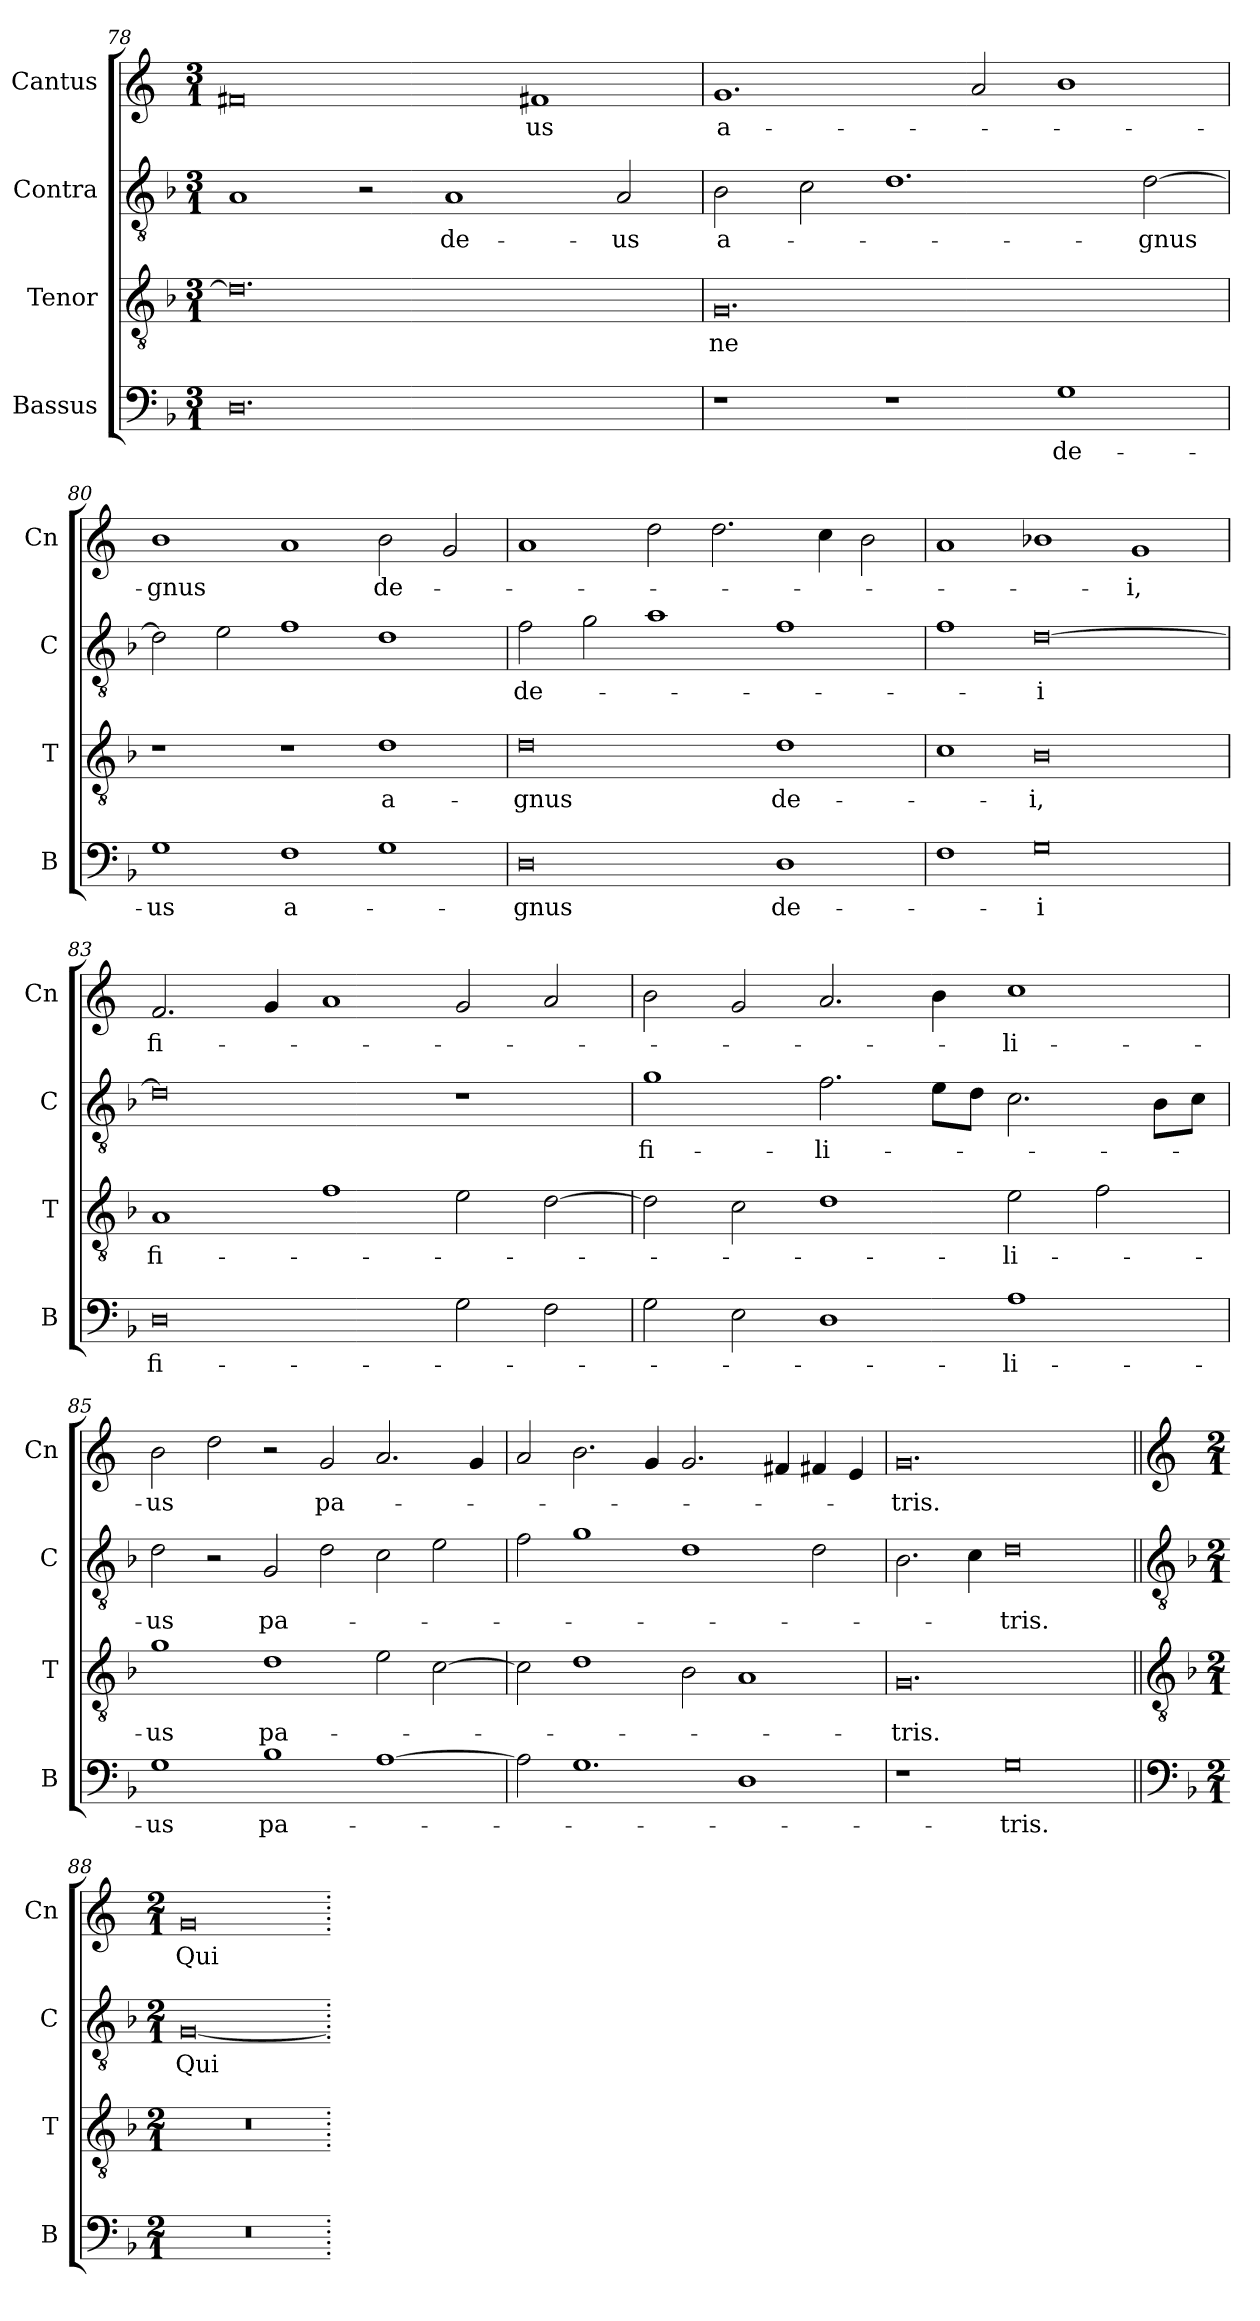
**kern	**text	**kern	**text	**kern	**text	**kern	**text
*part4	*part4	*part3	*part3	*part2	*part2	*part1	*part1
*staff4	*staff4	*staff3	*staff3	*staff2	*staff2	*staff1	*staff1
*I"Bassus	*	*I"Tenor	*	*I"Contra	*	*I"Cantus	*
*I'B	*	*I'T	*	*I'C	*	*I'Cn	*
*clefF4	*	*clefGv2	*	*clefGv2	*	*clefG2	*
*k[b-]	*	*k[b-]	*	*k[b-]	*	*k[]	*
*M3/1	*	*M3/1	*	*M3/1	*	*M3/1	*
=78	=78	=78	=78	=78	=78	=78	=78
0.D	.	0.d]	.	1A	.	0f#X	.
.	.	.	.	2r	.	.	.
.	.	.	.	1A	de-	.	.
.	.	.	.	.	.	1f#X	-us
.	.	.	.	2A/	-us	.	.
=79	=79	=79	=79	=79	=79	=79	=79
1r	.	0.G	-ne	2B-\	a-	1.g	a-
.	.	.	.	2c\	.	.	.
1r	.	.	.	1.d	.	.	.
.	.	.	.	.	.	2a/	.
1G	de-	.	.	.	.	1b	.
.	.	.	.	[2d\	-gnus	.	.
=80	=80	=80	=80	=80	=80	=80	=80
1G	-us	1r	.	2d\]	.	1b	-gnus
.	.	.	.	2e\	.	.	.
1F	a-	1r	.	1f	.	1a	.
1G	.	1d	a-	1d	.	2b\	de-
.	.	.	.	.	.	2g/	.
=81	=81	=81	=81	=81	=81	=81	=81
0D	-gnus	0d	-gnus	2f\	de-	1a	.
.	.	.	.	2g\	.	.	.
.	.	.	.	1a	.	2dd\	.
.	.	.	.	.	.	2.dd\	.
1D	de-	1d	de-	1f	.	.	.
.	.	.	.	.	.	4cc\	.
.	.	.	.	.	.	2b\	.
=82	=82	=82	=82	=82	=82	=82	=82
1F	.	1c	.	1f	.	1a	.
0G	-i	0B-	-i,	[0d	-i	1b-X	.
.	.	.	.	.	.	1g	-i,
=83	=83	=83	=83	=83	=83	=83	=83
0D	fi-	1A	fi-	0d]	.	2.f/	fi-
.	.	.	.	.	.	4g/	.
.	.	1f	.	.	.	1a	.
2G\	.	2e\	.	1r	.	2g/	.
2F\	.	[2d\	.	.	.	2a/	.
=84	=84	=84	=84	=84	=84	=84	=84
2G\	.	2d\]	.	1g	fi-	2b\	.
2E\	.	2c\	.	.	.	2g/	.
1D	.	1d	.	2.f\	-li-	2.a/	.
.	.	.	.	8e\L	.	4b\	.
.	.	.	.	8d\J	.	.	.
1A	-li-	2e\	-li-	2.c\	.	1cc	-li-
.	.	2f\	.	.	.	.	.
.	.	.	.	8B-\L	.	.	.
.	.	.	.	8c\J	.	.	.
=85	=85	=85	=85	=85	=85	=85	=85
1G	-us	1g	-us	2d\	-us	2b\	-us
.	.	.	.	2r	.	2dd\	.
1B-	pa-	1d	pa-	2G/	pa-	2r	.
.	.	.	.	2d\	.	2g/	pa-
[1A	.	2e\	.	2c\	.	2.a/	.
.	.	[2c\	.	2e\	.	.	.
.	.	.	.	.	.	4g/	.
=86	=86	=86	=86	=86	=86	=86	=86
2A\]	.	2c\]	.	2f\	.	2a/	.
1.G	.	1d	.	1g	.	2.b\	.
.	.	.	.	.	.	4g/	.
.	.	2B-\	.	1d	.	2.g/	.
1D	.	1A	.	.	.	.	.
.	.	.	.	.	.	4f#X/	.
.	.	.	.	2d\	.	4f#X/	.
.	.	.	.	.	.	4e/	.
=87	=87	=87	=87	=87	=87	=87	=87
1r	.	0.G	-tris.	2.B-\	.	0.g	-tris.
.	.	.	.	4c\	.	.	.
0G	-tris.	.	.	0d	-tris.	.	.
!!LO:LB:g=z
=88||	=88||	=88||	=88||	=88||	=88||	=88||	=88||
*clefF4	*	*clefGv2	*	*clefGv2	*	*clefG2	*
*k[b-]	*	*k[b-]	*	*k[b-]	*	*k[]	*
*M2/1	*	*M2/1	*	*M2/1	*	*M2/1	*
*	*	*	*	*	*	*MM480	*
0r	.	0r	.	[0G	Qui	0g	Qui
=.	=.	=.	=.	=.	=.	=.	=.
*-	*-	*-	*-	*-	*-	*-	*-
